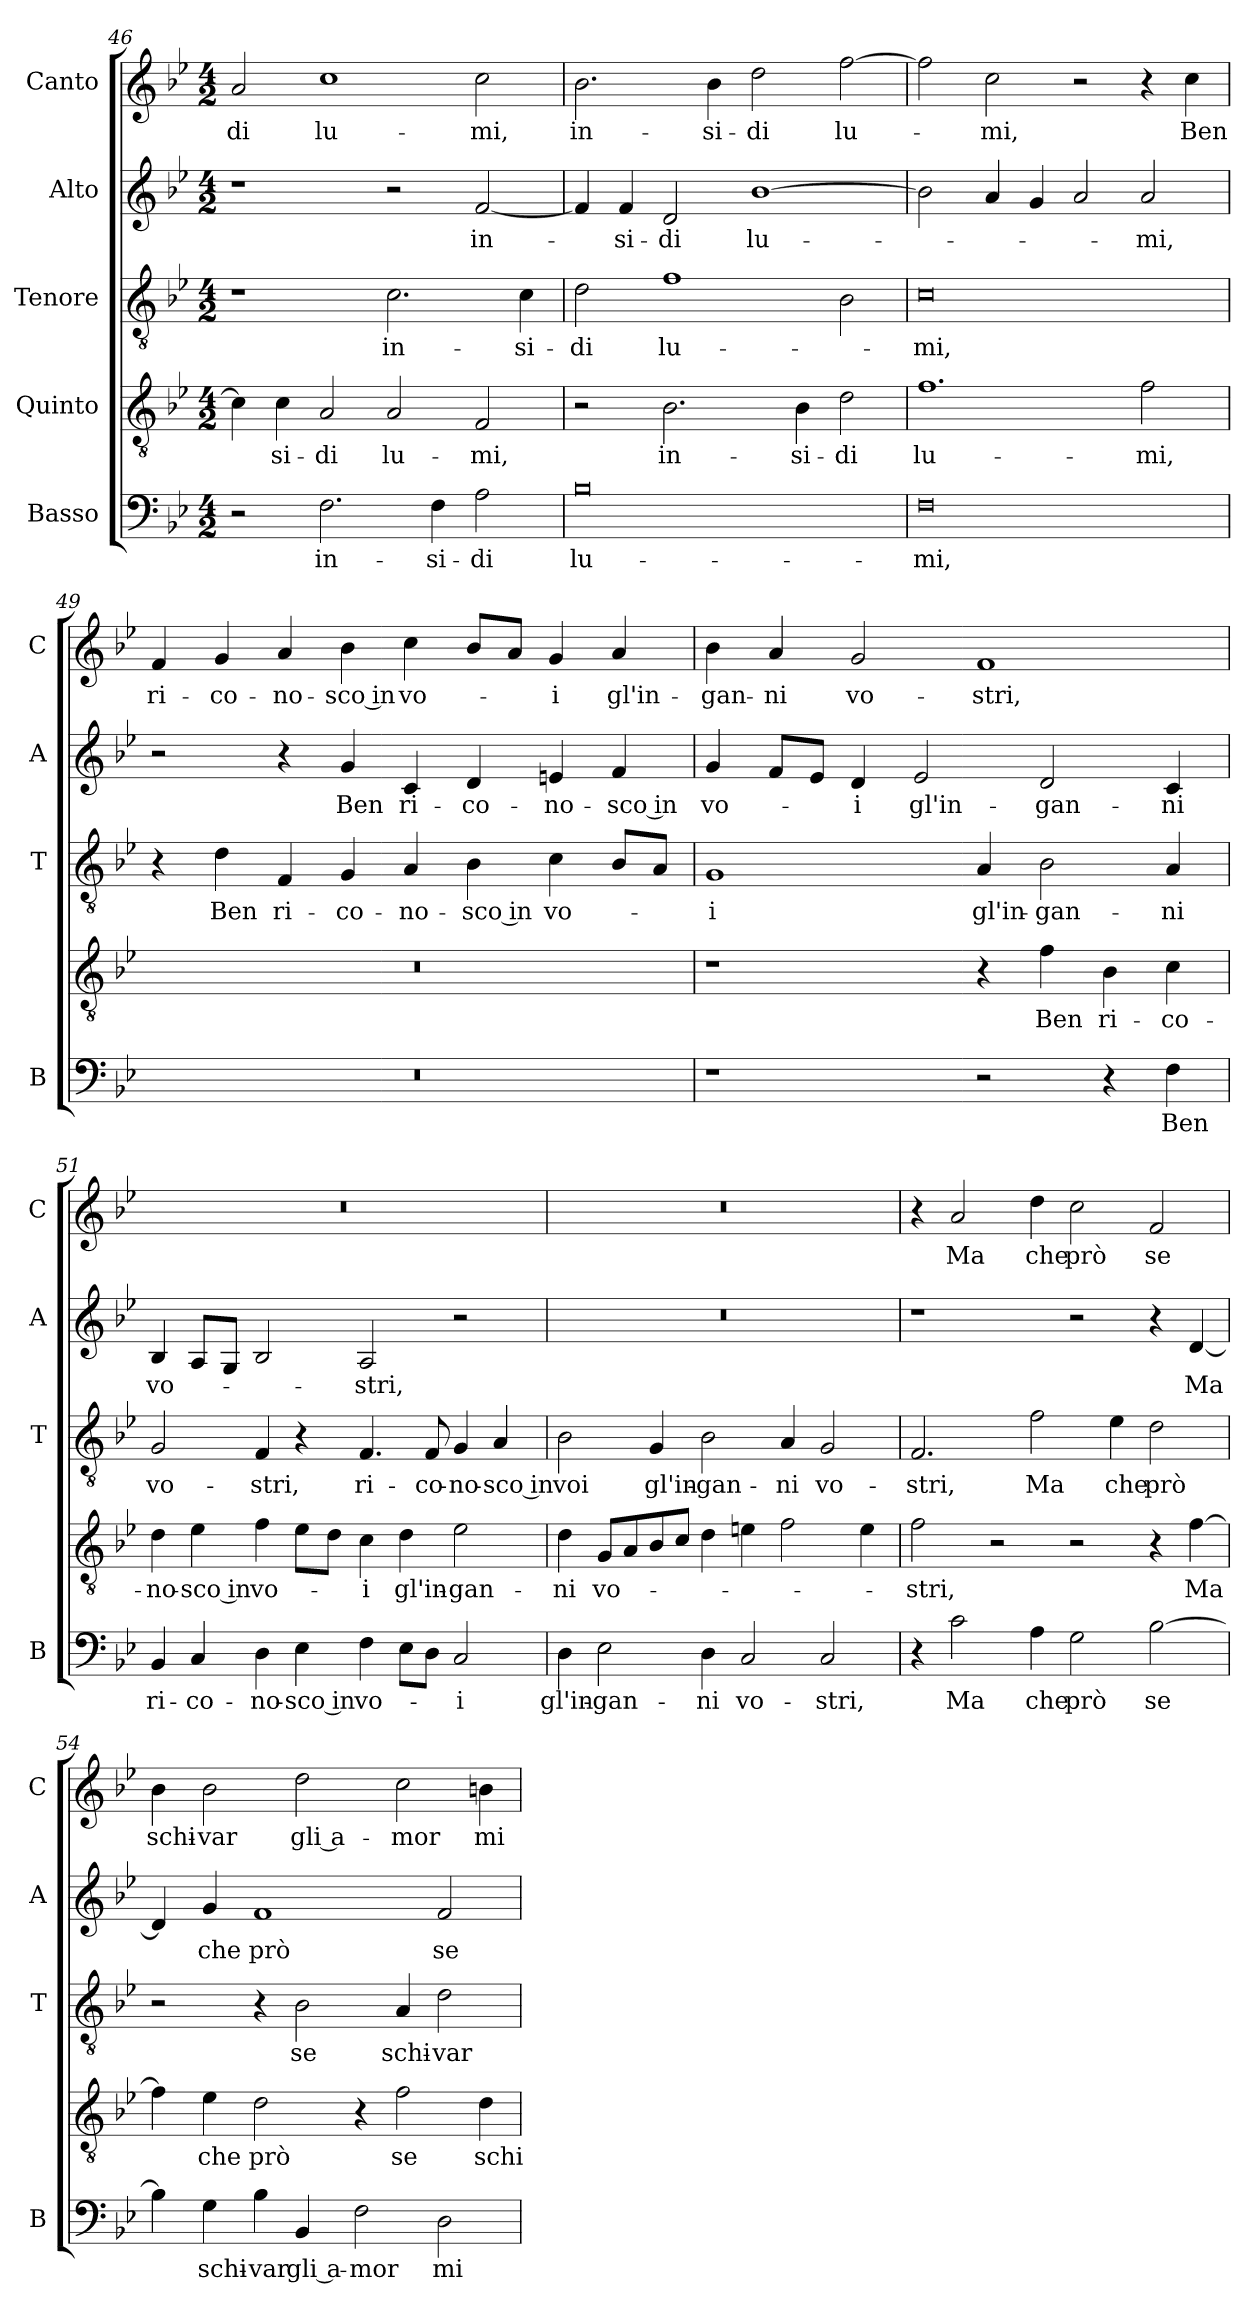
**kern	**text	**kern	**text	**kern	**text	**kern	**text	**kern	**text
*part5	*part5	*part4	*part4	*part3	*part3	*part2	*part2	*part1	*part1
*staff5	*staff5	*staff4	*staff4	*staff3	*staff3	*staff2	*staff2	*staff1	*staff1
*I"Basso	*	*I"Quinto	*	*I"Tenore	*	*I"Alto	*	*I"Canto	*
*I'B	*	*	*	*I'T	*	*I'A	*	*I'C	*
*clefF4	*	*clefGv2	*	*clefGv2	*	*clefG2	*	*clefG2	*
*k[b-e-]	*	*k[b-e-]	*	*k[b-e-]	*	*k[b-e-]	*	*k[b-e-]	*
*B-:	*	*B-:	*	*B-:	*	*B-:	*	*B-:	*
*M4/2	*	*M4/2	*	*M4/2	*	*M4/2	*	*M4/2	*
=46	=46	=46	=46	=46	=46	=46	=46	=46	=46
!	!	!	!	!	!	!	!	!	!LO:LY:b
2r	.	4c\]	.	1r	.	1r	.	2a/	-di
!	!	!	!LO:LY:b	!	!	!	!	!	!
.	.	4c\	-si-	.	.	.	.	.	.
!	!LO:LY:b	!	!LO:LY:b	!	!	!	!	!	!LO:LY:b
2.F\	in-	2A/	-di	.	.	.	.	1cc	lu-
!	!	!	!LO:LY:b	!	!LO:LY:b	!	!	!	!
.	.	2A/	lu-	2.c\	in-	2r	.	.	.
!	!LO:LY:b	!	!	!	!	!	!	!	!
4F\	-si-	.	.	.	.	.	.	.	.
!	!LO:LY:b	!	!LO:LY:b	!	!	!	!LO:LY:b	!	!LO:LY:b
2A\	-di	2F/	-mi,	.	.	[2f/	in-	2cc\	-mi,
!	!	!	!	!	!LO:LY:b	!	!	!	!
.	.	.	.	4c\	-si-	.	.	.	.
=47	=47	=47	=47	=47	=47	=47	=47	=47	=47
!	!LO:LY:b	!	!	!	!LO:LY:b	!	!	!	!LO:LY:b
0B-	lu-	2r	.	2d\	-di	4f/]	.	2.b-\	in-
!	!	!	!	!	!	!	!LO:LY:b	!	!
.	.	.	.	.	.	4f/	-si-	.	.
!	!	!	!LO:LY:b	!	!LO:LY:b	!	!LO:LY:b	!	!
.	.	2.B-\	in-	1f	lu-	2d/	-di	.	.
!	!	!	!	!	!	!	!	!	!LO:LY:b
.	.	.	.	.	.	.	.	4b-\	-si-
!	!	!	!	!	!	!	!LO:LY:b	!	!LO:LY:b
.	.	.	.	.	.	[1b-	lu-	2dd\	-di
!	!	!	!LO:LY:b	!	!	!	!	!	!
.	.	4B-\	-si-	.	.	.	.	.	.
!	!	!	!LO:LY:b	!	!	!	!	!	!LO:LY:b
.	.	2d\	-di	2B-\	.	.	.	[2ff\	lu-
=48	=48	=48	=48	=48	=48	=48	=48	=48	=48
!	!LO:LY:b	!	!LO:LY:b	!	!LO:LY:b	!	!	!	!
0F	-mi,	1.f	lu-	0c	-mi,	2b-\]	.	2ff\]	.
!	!	!	!	!	!	!	!	!	!LO:LY:b
.	.	.	.	.	.	4a/	.	2cc\	-mi,
.	.	.	.	.	.	4g/	.	.	.
.	.	.	.	.	.	2a/	.	2r	.
!	!	!	!LO:LY:b	!	!	!	!LO:LY:b	!	!
.	.	2f\	-mi,	.	.	2a/	-mi,	4r	.
!	!	!	!	!	!	!	!	!	!LO:LY:b
.	.	.	.	.	.	.	.	4cc\	Ben
!!LO:LB:g=z
=49	=49	=49	=49	=49	=49	=49	=49	=49	=49
!	!	!	!	!	!	!	!	!	!LO:LY:b
0r	.	0r	.	4r	.	2r	.	4f/	ri-
!	!	!	!	!	!LO:LY:b	!	!	!	!LO:LY:b
.	.	.	.	4d\	Ben	.	.	4g/	-co-
!	!	!	!	!	!LO:LY:b	!	!	!	!LO:LY:b
.	.	.	.	4F/	ri-	4r	.	4a/	-no-
!	!	!	!	!	!LO:LY:b	!	!LO:LY:b	!	!LO:LY:b
.	.	.	.	4G/	-co-	4g/	Ben	4b-\	-sco in
!	!	!	!	!	!LO:LY:b	!	!LO:LY:b	!	!LO:LY:b
.	.	.	.	4A/	-no-	4c/	ri-	4cc\	vo-
!	!	!	!	!	!LO:LY:b	!	!LO:LY:b	!	!
.	.	.	.	4B-\	-sco in	4d/	-co-	8b-/L	.
.	.	.	.	.	.	.	.	8a/J	.
!	!	!	!	!	!LO:LY:b	!	!LO:LY:b	!	!LO:LY:b
.	.	.	.	4c\	vo-	4en/	-no-	4g/	-i
!	!	!	!	!	!	!	!LO:LY:b	!	!LO:LY:b
.	.	.	.	8B-/L	.	4f/	-sco in	4a/	gl'in-
.	.	.	.	8A/J	.	.	.	.	.
=50	=50	=50	=50	=50	=50	=50	=50	=50	=50
!	!	!	!	!	!LO:LY:b	!	!LO:LY:b	!	!LO:LY:b
1r	.	1r	.	1G	-i	4g/	vo-	4b-\	-gan-
!	!	!	!	!	!	!	!	!	!LO:LY:b
.	.	.	.	.	.	8f/L	.	4a/	-ni
.	.	.	.	.	.	8e-/J	.	.	.
!	!	!	!	!	!	!	!LO:LY:b	!	!LO:LY:b
.	.	.	.	.	.	4d/	-i	2g/	vo-
!	!	!	!	!	!	!	!LO:LY:b	!	!
.	.	.	.	.	.	2e-/	gl'in-	.	.
!	!	!	!	!	!LO:LY:b	!	!	!	!LO:LY:b
2r	.	4r	.	4A/	gl'in-	.	.	1f	-stri,
!	!	!	!LO:LY:b	!	!LO:LY:b	!	!LO:LY:b	!	!
.	.	4f\	Ben	2B-\	-gan-	2d/	-gan-	.	.
!	!	!	!LO:LY:b	!	!	!	!	!	!
4r	.	4B-\	ri-	.	.	.	.	.	.
!	!LO:LY:b	!	!LO:LY:b	!	!LO:LY:b	!	!LO:LY:b	!	!
4F\	Ben	4c\	-co-	4A/	-ni	4c/	-ni	.	.
=51	=51	=51	=51	=51	=51	=51	=51	=51	=51
!	!LO:LY:b	!	!LO:LY:b	!	!LO:LY:b	!	!LO:LY:b	!	!
4BB-/	ri-	4d\	-no-	2G/	vo-	4B-/	vo-	0r	.
!	!LO:LY:b	!	!LO:LY:b	!	!	!	!	!	!
4C/	-co-	4e-\	-sco in	.	.	8A/L	.	.	.
.	.	.	.	.	.	8G/J	.	.	.
!	!LO:LY:b	!	!LO:LY:b	!	!LO:LY:b	!	!	!	!
4D\	-no-	4f\	vo-	4F/	-stri,	2B-/	.	.	.
!	!LO:LY:b	!	!	!	!	!	!	!	!
4E-\	-sco in	8e-\L	.	4r	.	.	.	.	.
.	.	8d\J	.	.	.	.	.	.	.
!	!LO:LY:b	!	!LO:LY:b	!	!LO:LY:b	!	!LO:LY:b	!	!
4F\	vo-	4c\	-i	4.F/	ri-	2A/	-stri,	.	.
!	!	!	!LO:LY:b	!	!	!	!	!	!
8E-\L	.	4d\	gl'in-	.	.	.	.	.	.
!	!	!	!	!	!LO:LY:b	!	!	!	!
8D\J	.	.	.	8F/	-co-	.	.	.	.
!	!LO:LY:b	!	!LO:LY:b	!	!LO:LY:b	!	!	!	!
2C/	-i	2e-\	-gan-	4G/	-no-	2r	.	.	.
!	!	!	!	!	!LO:LY:b	!	!	!	!
.	.	.	.	4A/	-sco in	.	.	.	.
!!LO:LB:g=z
=52	=52	=52	=52	=52	=52	=52	=52	=52	=52
!	!LO:LY:b	!	!LO:LY:b	!	!LO:LY:b	!	!	!	!
4D\	gl'in-	4d\	-ni	2B-\	voi	0r	.	0r	.
!	!LO:LY:b	!	!LO:LY:b	!	!	!	!	!	!
2E-\	-gan-	8G/L	vo-	.	.	.	.	.	.
.	.	8A/	.	.	.	.	.	.	.
!	!	!	!	!	!LO:LY:b	!	!	!	!
.	.	8B-/	.	4G/	gl'in-	.	.	.	.
.	.	8c/J	.	.	.	.	.	.	.
!	!LO:LY:b	!	!	!	!LO:LY:b	!	!	!	!
4D\	-ni	4d\	.	2B-\	-gan-	.	.	.	.
!	!LO:LY:b	!	!	!	!	!	!	!	!
2C/	vo-	4en\	.	.	.	.	.	.	.
!	!	!	!	!	!LO:LY:b	!	!	!	!
.	.	2f\	.	4A/	-ni	.	.	.	.
!	!LO:LY:b	!	!	!	!LO:LY:b	!	!	!	!
2C/	-stri,	.	.	2G/	vo-	.	.	.	.
.	.	4e\	.	.	.	.	.	.	.
=53	=53	=53	=53	=53	=53	=53	=53	=53	=53
!	!	!	!LO:LY:b	!	!LO:LY:b	!	!	!	!
4r	.	2f\	-stri,	2.F/	-stri,	1r	.	4r	.
!	!LO:LY:b	!	!	!	!	!	!	!	!LO:LY:b
2c\	Ma	.	.	.	.	.	.	2a/	Ma
.	.	2r	.	.	.	.	.	.	.
!	!LO:LY:b	!	!	!	!LO:LY:b	!	!	!	!LO:LY:b
4A\	che	.	.	2f\	Ma	.	.	4dd\	che
!	!LO:LY:b	!	!	!	!	!	!	!	!LO:LY:b
2G\	prò	2r	.	.	.	2r	.	2cc\	prò
!	!	!	!	!	!LO:LY:b	!	!	!	!
.	.	.	.	4e-\	che	.	.	.	.
!	!LO:LY:b	!	!	!	!LO:LY:b	!	!	!	!LO:LY:b
[2B-\	se	4r	.	2d\	prò	4r	.	2f/	se
!	!	!	!LO:LY:b	!	!	!	!LO:LY:b	!	!
.	.	[4f\	Ma	.	.	[4d/	Ma	.	.
=54	=54	=54	=54	=54	=54	=54	=54	=54	=54
!	!	!	!	!	!	!	!	!	!LO:LY:b
4B-\]	.	4f\]	.	2r	.	4d/]	.	4b-\	schi-
!	!LO:LY:b	!	!LO:LY:b	!	!	!	!LO:LY:b	!	!LO:LY:b
4G\	schi-	4e-\	che	.	.	4g/	che	2b-\	-var
!	!LO:LY:b	!	!LO:LY:b	!	!	!	!LO:LY:b	!	!
4B-\	-var	2d\	prò	4r	.	1f	prò	.	.
!	!LO:LY:b	!	!	!	!LO:LY:b	!	!	!	!LO:LY:b
4BB-/	gli a-	.	.	2B-\	se	.	.	2dd\	gli a-
!	!LO:LY:b	!	!	!	!	!	!	!	!
2F\	-mor	4r	.	.	.	.	.	.	.
!	!	!	!LO:LY:b	!	!LO:LY:b	!	!	!	!LO:LY:b
.	.	2f\	se	4A/	schi-	.	.	2cc\	-mor
!	!LO:LY:b	!	!	!	!LO:LY:b	!	!LO:LY:b	!	!
2D\	mi	.	.	2d\	-var	2f/	se	.	.
!	!	!	!LO:LY:b	!	!	!	!	!	!LO:LY:b
.	.	4d\	schi-	.	.	.	.	4bn\	mi
=	=	=	=	=	=	=	=	=	=
*-	*-	*-	*-	*-	*-	*-	*-	*-	*-
